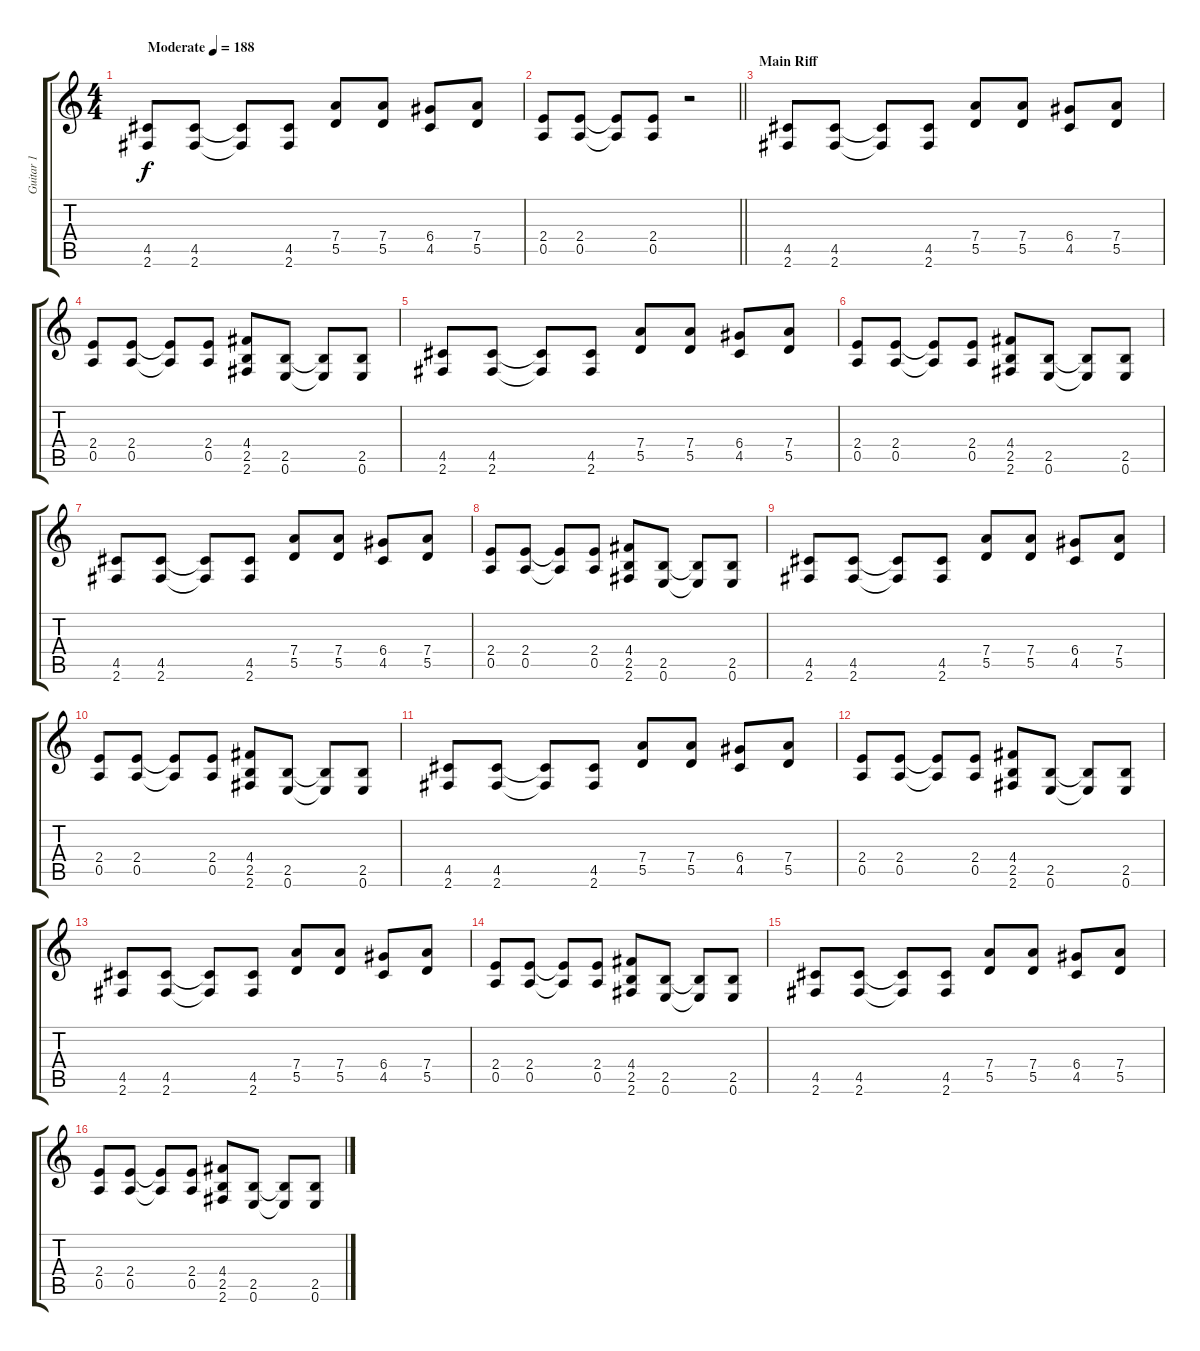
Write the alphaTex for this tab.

\track ("Guitar 1" "Guitar 1") {instrument overdrivenguitar}
\staff {score tabs}
\tuning (E4 B3 G3 D3 A2 E2) {hide}
\ts (4 4)
\tempo (188 "Moderate")
\clef g2
\ks c
(4.5 2.6).8{dy f instrument overdrivenguitar} (4.5 2.6).8 (4.5{t} 2.6{t}).8 (4.5 2.6).8 (7.4 5.5).8 (7.4 5.5).8 (6.4 4.5).8 (7.4 5.5).8 |
\barLineRight lightlight
(2.4 0.5).8 (2.4 0.5).8 (2.4{t} 0.5{t}).8 (2.4 0.5).8 r.2 |
\section ("" "Main Riff")
(4.5 2.6).8 (4.5 2.6).8 (4.5{t} 2.6{t}).8 (4.5 2.6).8 (7.4 5.5).8 (7.4 5.5).8 (6.4 4.5).8 (7.4 5.5).8 |
(2.4 0.5).8 (2.4 0.5).8 (2.4{t} 0.5{t}).8 (2.4 0.5).8 (4.4 2.5 2.6).8 (2.5 0.6).8 (2.5{t} 0.6{t}).8 (2.5 0.6).8 |
(4.5 2.6).8 (4.5 2.6).8 (4.5{t} 2.6{t}).8 (4.5 2.6).8 (7.4 5.5).8 (7.4 5.5).8 (6.4 4.5).8 (7.4 5.5).8 |
(2.4 0.5).8 (2.4 0.5).8 (2.4{t} 0.5{t}).8 (2.4 0.5).8 (4.4 2.5 2.6).8 (2.5 0.6).8 (2.5{t} 0.6{t}).8 (2.5 0.6).8 |
(4.5 2.6).8 (4.5 2.6).8 (4.5{t} 2.6{t}).8 (4.5 2.6).8 (7.4 5.5).8 (7.4 5.5).8 (6.4 4.5).8 (7.4 5.5).8 |
(2.4 0.5).8 (2.4 0.5).8 (2.4{t} 0.5{t}).8 (2.4 0.5).8 (4.4 2.5 2.6).8 (2.5 0.6).8 (2.5{t} 0.6{t}).8 (2.5 0.6).8 |
(4.5 2.6).8 (4.5 2.6).8 (4.5{t} 2.6{t}).8 (4.5 2.6).8 (7.4 5.5).8 (7.4 5.5).8 (6.4 4.5).8 (7.4 5.5).8 |
(2.4 0.5).8 (2.4 0.5).8 (2.4{t} 0.5{t}).8 (2.4 0.5).8 (4.4 2.5 2.6).8 (2.5 0.6).8 (2.5{t} 0.6{t}).8 (2.5 0.6).8 |
(4.5 2.6).8 (4.5 2.6).8 (4.5{t} 2.6{t}).8 (4.5 2.6).8 (7.4 5.5).8 (7.4 5.5).8 (6.4 4.5).8 (7.4 5.5).8 |
(2.4 0.5).8 (2.4 0.5).8 (2.4{t} 0.5{t}).8 (2.4 0.5).8 (4.4 2.5 2.6).8 (2.5 0.6).8 (2.5{t} 0.6{t}).8 (2.5 0.6).8 |
(4.5 2.6).8 (4.5 2.6).8 (4.5{t} 2.6{t}).8 (4.5 2.6).8 (7.4 5.5).8 (7.4 5.5).8 (6.4 4.5).8 (7.4 5.5).8 |
(2.4 0.5).8 (2.4 0.5).8 (2.4{t} 0.5{t}).8 (2.4 0.5).8 (4.4 2.5 2.6).8 (2.5 0.6).8 (2.5{t} 0.6{t}).8 (2.5 0.6).8 |
(4.5 2.6).8 (4.5 2.6).8 (4.5{t} 2.6{t}).8 (4.5 2.6).8 (7.4 5.5).8 (7.4 5.5).8 (6.4 4.5).8 (7.4 5.5).8 |
(2.4 0.5).8 (2.4 0.5).8 (2.4{t} 0.5{t}).8 (2.4 0.5).8 (4.4 2.5 2.6).8 (2.5 0.6).8 (2.5{t} 0.6{t}).8 (2.5 0.6).8
